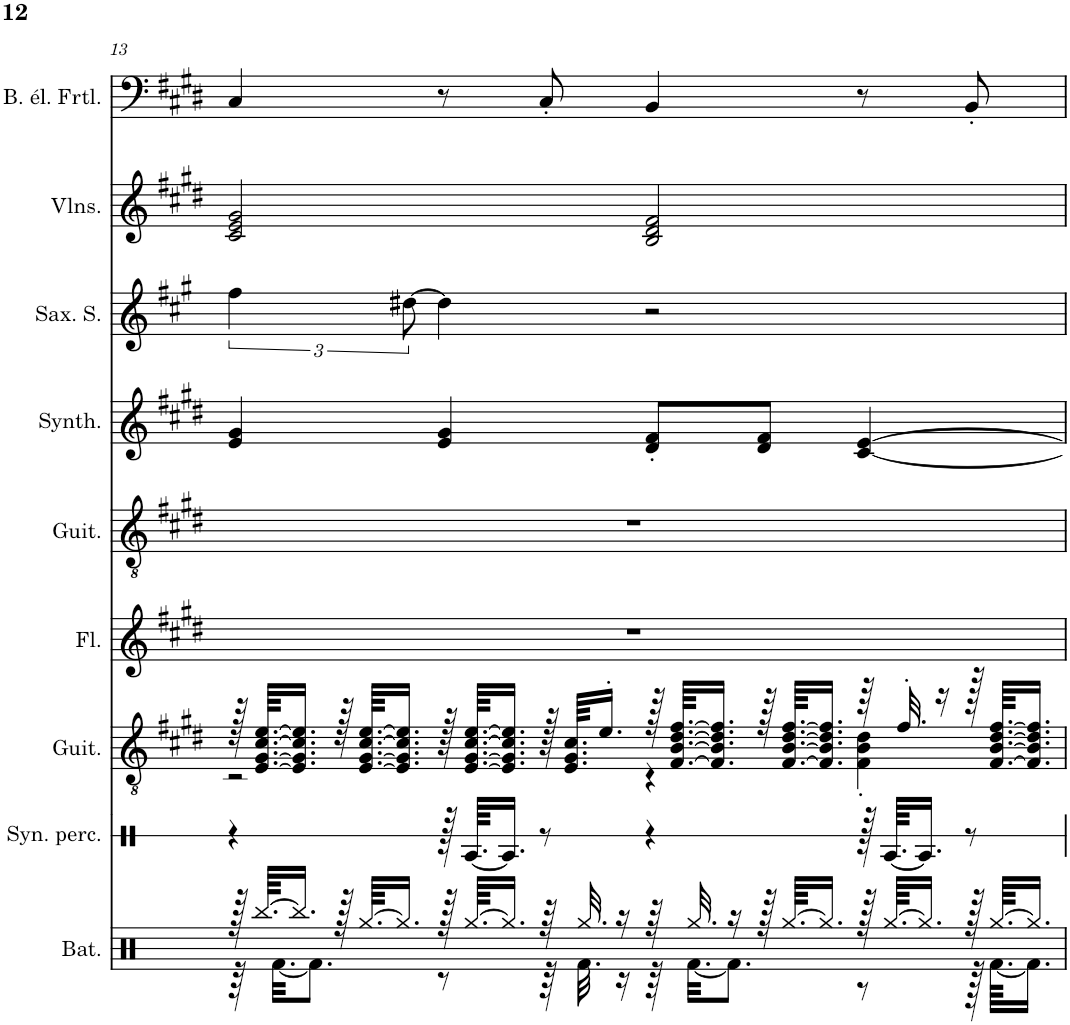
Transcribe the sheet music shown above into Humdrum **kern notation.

**kern	**kern	**kern	**kern	**kern	**kern	**kern	**kern	**kern
*part9	*part8	*part7	*part6	*part5	*part4	*part3	*part2	*part1
*staff9	*staff8	*staff7	*staff6	*staff5	*staff4	*staff3	*staff2	*staff1
*I"Batterie, Drums	*I"Synthétiseur de percussions, Drums	*I"Guitare acoustique, Acoustic Guitar (steel)	*I"Flûte, Flute	*I"Guitare acoustique, Acoustic Guitar (steel)	*I"Synthétiseur d'instruments à cordes, Synth Strings 1	*I"Saxophone Soprano	*I"Violons, String Ensemble 1	*I"Basse électrique fretless, Fretless Bass
*I'Bat.	*I'Syn. perc.	*I'Guit.	*I'Fl.	*I'Guit.	*I'Synth.	*I'Sax. S.	*I'Vlns.	*I'B. él. Frtl.
!!LO:PB:g=z
*clefX	*clefX	*clefGv2	*clefG2	*clefGv2	*clefG2	*clefG2	*clefG2	*clefF4
*	*	*	*	*	*	*Trd1c2	*	*Trd7c12
*k[]	*k[]	*k[f#c#g#d#]	*k[f#c#g#d#]	*k[f#c#g#d#]	*k[f#c#g#d#]	*k[f#c#g#]	*k[f#c#g#d#]	*k[f#c#g#d#]
*M4/4	*M4/4	*M4/4	*M4/4	*M4/4	*M4/4	*M4/4	*M4/4	*M4/4
=13	=13	=13	=13	=13	=13	=13	=13	=13
*^	*	*^	*	*	*	*	*	*
128r	64r	4r	128r	2r	1r	1r	4e/ 4g#/	6ff#\	2c#/ 2e/ 2g#/	4C#/
[64.Rbb/KKLL	.	.	[64.E/ [64.G#/ [64.c#/ [64.e/KKLL	.	.	.	.	.	.	.
.	[32.Rf\KKL	.	.	.	.	.	.	.	.	.
16.Rbb/JJ]	.	.	16.E/] 16.G#/] 16.c#/] 16.e/]JJ	.	.	.	.	.	.	.
.	8.Rf\J]	.	.	.	.	.	.	.	.	.
128r	.	.	128r	.	.	.	.	.	.	.
[64.Rgg/KKLL	.	.	[64.E/ [64.G#/ [64.c#/ [64.e/KKLL	.	.	.	.	.	.	.
16.Rgg/JJ]	.	.	16.E/] 16.G#/] 16.c#/] 16.e/]JJ	.	.	.	.	.	.	.
.	.	.	.	.	.	.	.	[12dd#X\	.	.
128r	8r	128r	128r	.	.	.	4e/ 4g#/	4dd#\]	.	8r
[64.Rgg/KKLL	.	[64.RA/KKLL	[64.E/ [64.G#/ [64.c#/ [64.e/KKLL	.	.	.	.	.	.	.
16.Rgg/JJ]	.	16.RA/JJ]	16.E/] 16.G#/] 16.c#/] 16.e/]JJ	.	.	.	.	.	.	.
64r	64r	8r	128r	.	.	.	.	.	.	8C#'/
.	.	.	64.E/ 64.G#/ 64.c#/KKLL	.	.	.	.	.	.	.
32.Rgg/	32.Rf\	.	.	.	.	.	.	.	.	.
.	.	.	16.e'/JJ	.	.	.	.	.	.	.
16r	16r	.	.	.	.	.	.	.	.	.
64r	64r	4r	128r	4r	.	.	8d#/' 8f#/'L	2r	2B/ 2d#/ 2f#/	4BB/
.	.	.	[64.F#/ [64.B/ [64.d#/ [64.f#/KKLL	.	.	.	.	.	.	.
32.Rgg/	[32.Rf\KKL	.	.	.	.	.	.	.	.	.
.	.	.	16.F#/] 16.B/] 16.d#/] 16.f#/]JJ	.	.	.	.	.	.	.
16r	8.Rf\J]	.	.	.	.	.	.	.	.	.
128r	.	.	128r	.	.	.	8d#/ 8f#/J	.	.	.
[64.Rgg/KKLL	.	.	[64.F#/ [64.B/ [64.d#/ [64.f#/KKLL	.	.	.	.	.	.	.
16.Rgg/JJ]	.	.	16.F#/] 16.B/] 16.d#/] 16.f#/]JJ	.	.	.	.	.	.	.
128r	8r	128r	64r	4F#\' 4B\' 4d#\'	.	.	[4c#/ [4e/	.	.	8r
[64.Rgg/KKLL	.	[64.RA/KKLL	.	.	.	.	.	.	.	.
.	.	.	32.f#'/	.	.	.	.	.	.	.
16.Rgg/JJ]	.	16.RA/JJ]	.	.	.	.	.	.	.	.
.	.	.	16r	.	.	.	.	.	.	.
128r	128r	8r	128r	.	.	.	.	.	.	8BB'/
[64.Rgg/KKLL	[64.Rf\KKLL	.	[64.F#/ [64.B/ [64.d#/ [64.f#/KKLL	.	.	.	.	.	.	.
16.Rgg/JJ]	16.Rf\JJ]	.	16.F#/] 16.B/] 16.d#/] 16.f#/]JJ	.	.	.	.	.	.	.
*v	*v	*	*v	*v	*	*	*	*	*	*
=	=	=	=	=	=	=	=	=
*-	*-	*-	*-	*-	*-	*-	*-	*-
